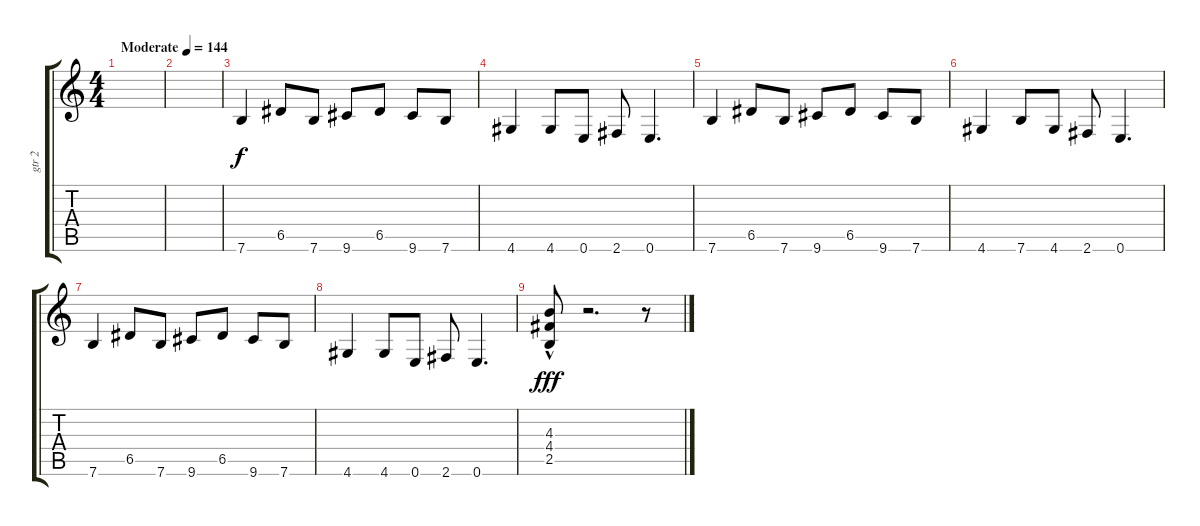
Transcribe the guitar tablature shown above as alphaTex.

\track ("gtr 2" "gtr 2") {instrument distortionguitar}
\staff {score tabs}
\tuning (E4 B3 G3 D3 A2 E2) {hide}
\ts (4 4)
\tempo (144 "Moderate")
\clef g2
\ks c
|
|
7.6.4 6.5.8 7.6.8 9.6.8 6.5.8 9.6.8 7.6.8 |
4.6.4 4.6.8 0.6.8 2.6.8 0.6.4{d} |
7.6.4 6.5.8 7.6.8 9.6.8 6.5.8 9.6.8 7.6.8 |
4.6.4 7.6.8 4.6.8 2.6.8 0.6.4{d} |
7.6.4 6.5.8 7.6.8 9.6.8 6.5.8 9.6.8 7.6.8 |
4.6.4 4.6.8 0.6.8 2.6.8 0.6.4{d} |
(4.3{hac} 4.4{hac} 2.5{hac}).8{dy fff} r.2{d} r.8
